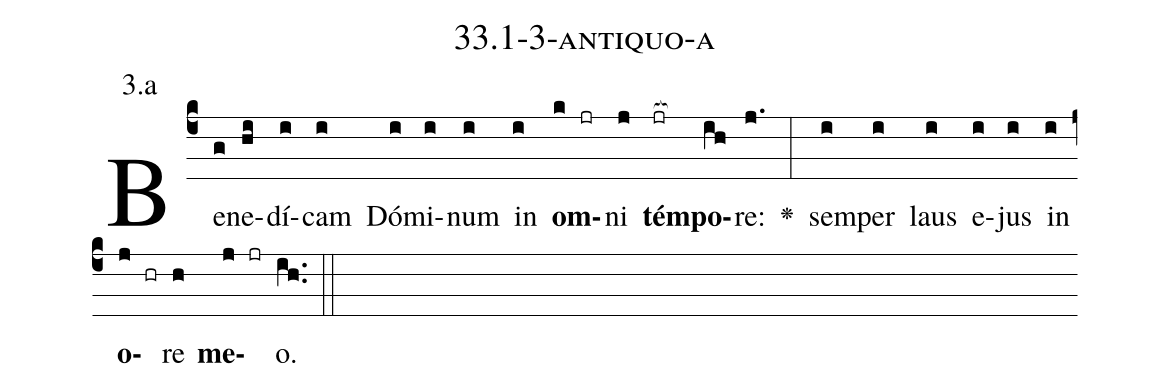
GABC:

name: 33.1-3-antiquo-a;
annotation: 3.a;
%%
(c4)Be(g)ne(hi)dí(i)cam(i) Dó(i)mi(i)num(i) in(i) <b>om</b>(k jr)ni(j) <b>tém</b>(jr[ocb:1{])<b>po</b>(ih[ocb:0}])re:(j.) <v>\greheightstar</v>(:) sem(i)per(i) laus(i) e(i)jus(i) in(i) <b>o</b>(j hr)re(h) <b>me</b>(j jr)o.(ih..) (::)


%E(i) u(i) o(j) u(h) a(j) e.(ih..) (::)
